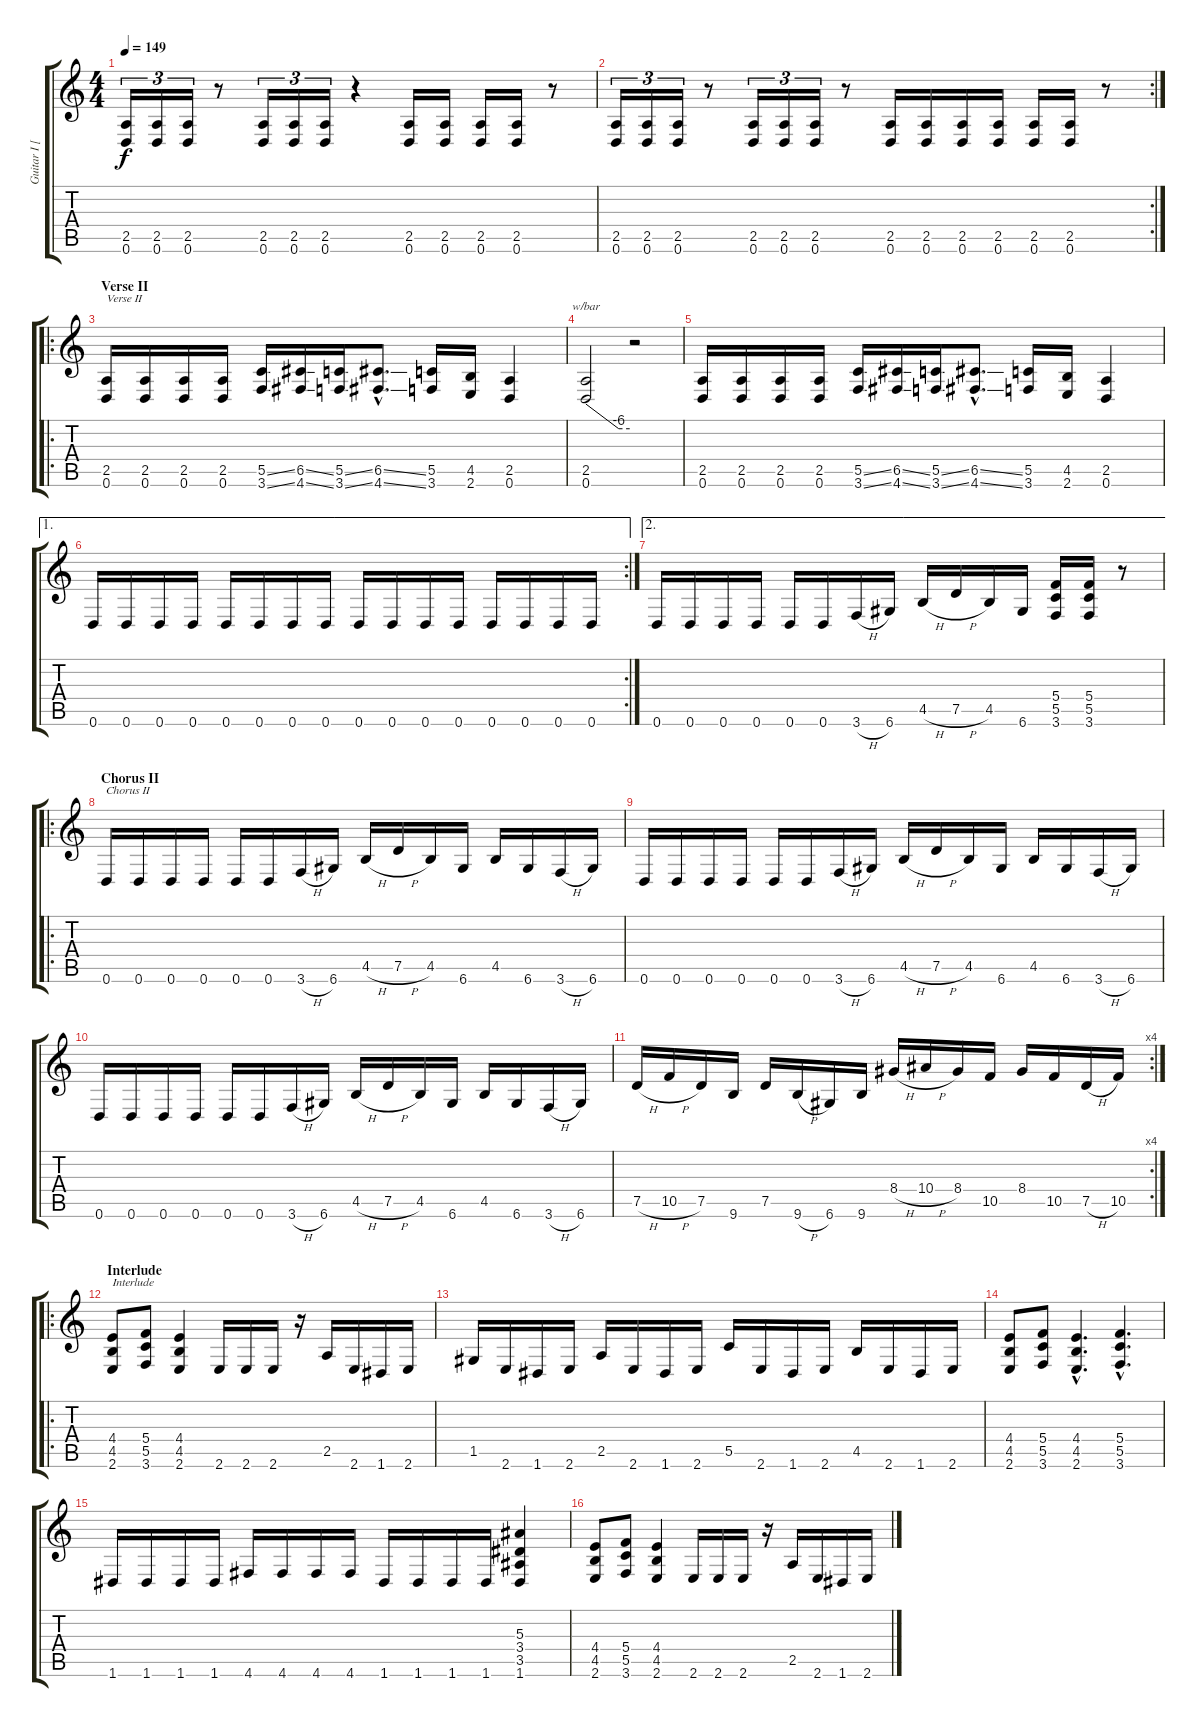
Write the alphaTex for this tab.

\track ("Guitar I [Vogg]" "Guitar I [") {instrument distortionguitar}
\staff {score tabs}
\tuning (D4 A3 F3 C3 G2 D2) {hide}
\ts (4 4)
\tempo 149
\clef g2
\ks c
(2.5 0.6).16{tu (3 2) dy f} (2.5 0.6).16{tu (3 2)} (2.5 0.6).16{tu (3 2)} r.8 (2.5 0.6).16{tu (3 2)} (2.5 0.6).16{tu (3 2)} (2.5 0.6).16{tu (3 2)} r.4 (2.5 0.6).16 (2.5 0.6).16 (2.5 0.6).16 (2.5 0.6).16 r.8 |
\rc 2
(2.5 0.6).16{tu (3 2)} (2.5 0.6).16{tu (3 2)} (2.5 0.6).16{tu (3 2)} r.8 (2.5 0.6).16{tu (3 2)} (2.5 0.6).16{tu (3 2)} (2.5 0.6).16{tu (3 2)} r.8 (2.5 0.6).16 (2.5 0.6).16 (2.5 0.6).16 (2.5 0.6).16 (2.5 0.6).16 (2.5 0.6).16 r.8 |
\ro
\section ("" "Verse II")
(2.5 0.6).16{txt "Verse II"} (2.5 0.6).16 (2.5 0.6).16 (2.5 0.6).16 (5.5{ss} 3.6{ss}).16 (6.5{ss} 4.6{ss}).16 (5.5{ss} 3.6{ss}).16 (6.5{ss hac} 4.6{ss hac}).8{d} (5.5 3.6).16 (4.5 2.6).16 (2.5 0.6).4 |
(2.5 0.6).2{tbe (custom default 0 0 45 -24 60 -24)} r.2 |
(2.5 0.6).16 (2.5 0.6).16 (2.5 0.6).16 (2.5 0.6).16 (5.5{ss} 3.6{ss}).16 (6.5{ss} 4.6{ss}).16 (5.5{ss} 3.6{ss}).16 (6.5{ss hac} 4.6{ss hac}).8{d} (5.5 3.6).16 (4.5 2.6).16 (2.5 0.6).4 |
\ae 1
\rc 2
0.6.16 0.6.16 0.6.16 0.6.16 0.6.16 0.6.16 0.6.16 0.6.16 0.6.16 0.6.16 0.6.16 0.6.16 0.6.16 0.6.16 0.6.16 0.6.16 |
\ae 2
0.6.16 0.6.16 0.6.16 0.6.16 0.6.16 0.6.16 3.6{h}.16 6.6.16 4.5{h}.16 7.5{h}.16 4.5.16 6.6.16 (5.4 5.5 3.6).16 (5.4 5.5 3.6).16 r.8 |
\ro
\section ("" "Chorus II")
0.6.16{txt "Chorus II"} 0.6.16 0.6.16 0.6.16 0.6.16 0.6.16 3.6{h}.16 6.6.16 4.5{h}.16 7.5{h}.16 4.5.16 6.6.16 4.5.16 6.6.16 3.6{h}.16 6.6.16 |
0.6.16 0.6.16 0.6.16 0.6.16 0.6.16 0.6.16 3.6{h}.16 6.6.16 4.5{h}.16 7.5{h}.16 4.5.16 6.6.16 4.5.16 6.6.16 3.6{h}.16 6.6.16 |
0.6.16 0.6.16 0.6.16 0.6.16 0.6.16 0.6.16 3.6{h}.16 6.6.16 4.5{h}.16 7.5{h}.16 4.5.16 6.6.16 4.5.16 6.6.16 3.6{h}.16 6.6.16 |
\rc 4
7.5{h}.16 10.5{h}.16 7.5.16 9.6.16 7.5.16 9.6{h}.16 6.6.16 9.6.16 8.4{h}.16 10.4{h}.16 8.4.16 10.5.16 8.4.16 10.5.16 7.5{h}.16 10.5.16 |
\ro
\section ("" "Interlude")
(4.4 4.5 2.6).8{txt "Interlude"} (5.4 5.5 3.6).8 (4.4 4.5 2.6).4 2.6.16 2.6.16 2.6.16 r.16 2.5.16 2.6.16 1.6.16 2.6.16 |
1.5.16 2.6.16 1.6.16 2.6.16 2.5.16 2.6.16 1.6.16 2.6.16 5.5.16 2.6.16 1.6.16 2.6.16 4.5.16 2.6.16 1.6.16 2.6.16 |
(4.4 4.5 2.6).8 (5.4 5.5 3.6).8 (4.4{hac} 4.5{hac} 2.6{hac}).4{d} (5.4{hac} 5.5{hac} 3.6{hac}).4{d} |
1.6.16 1.6.16 1.6.16 1.6.16 4.6.16 4.6.16 4.6.16 4.6.16 1.6.16 1.6.16 1.6.16 1.6.16 (5.3 3.4 3.5 1.6).4 |
(4.4 4.5 2.6).8 (5.4 5.5 3.6).8 (4.4 4.5 2.6).4 2.6.16 2.6.16 2.6.16 r.16 2.5.16 2.6.16 1.6.16 2.6.16
